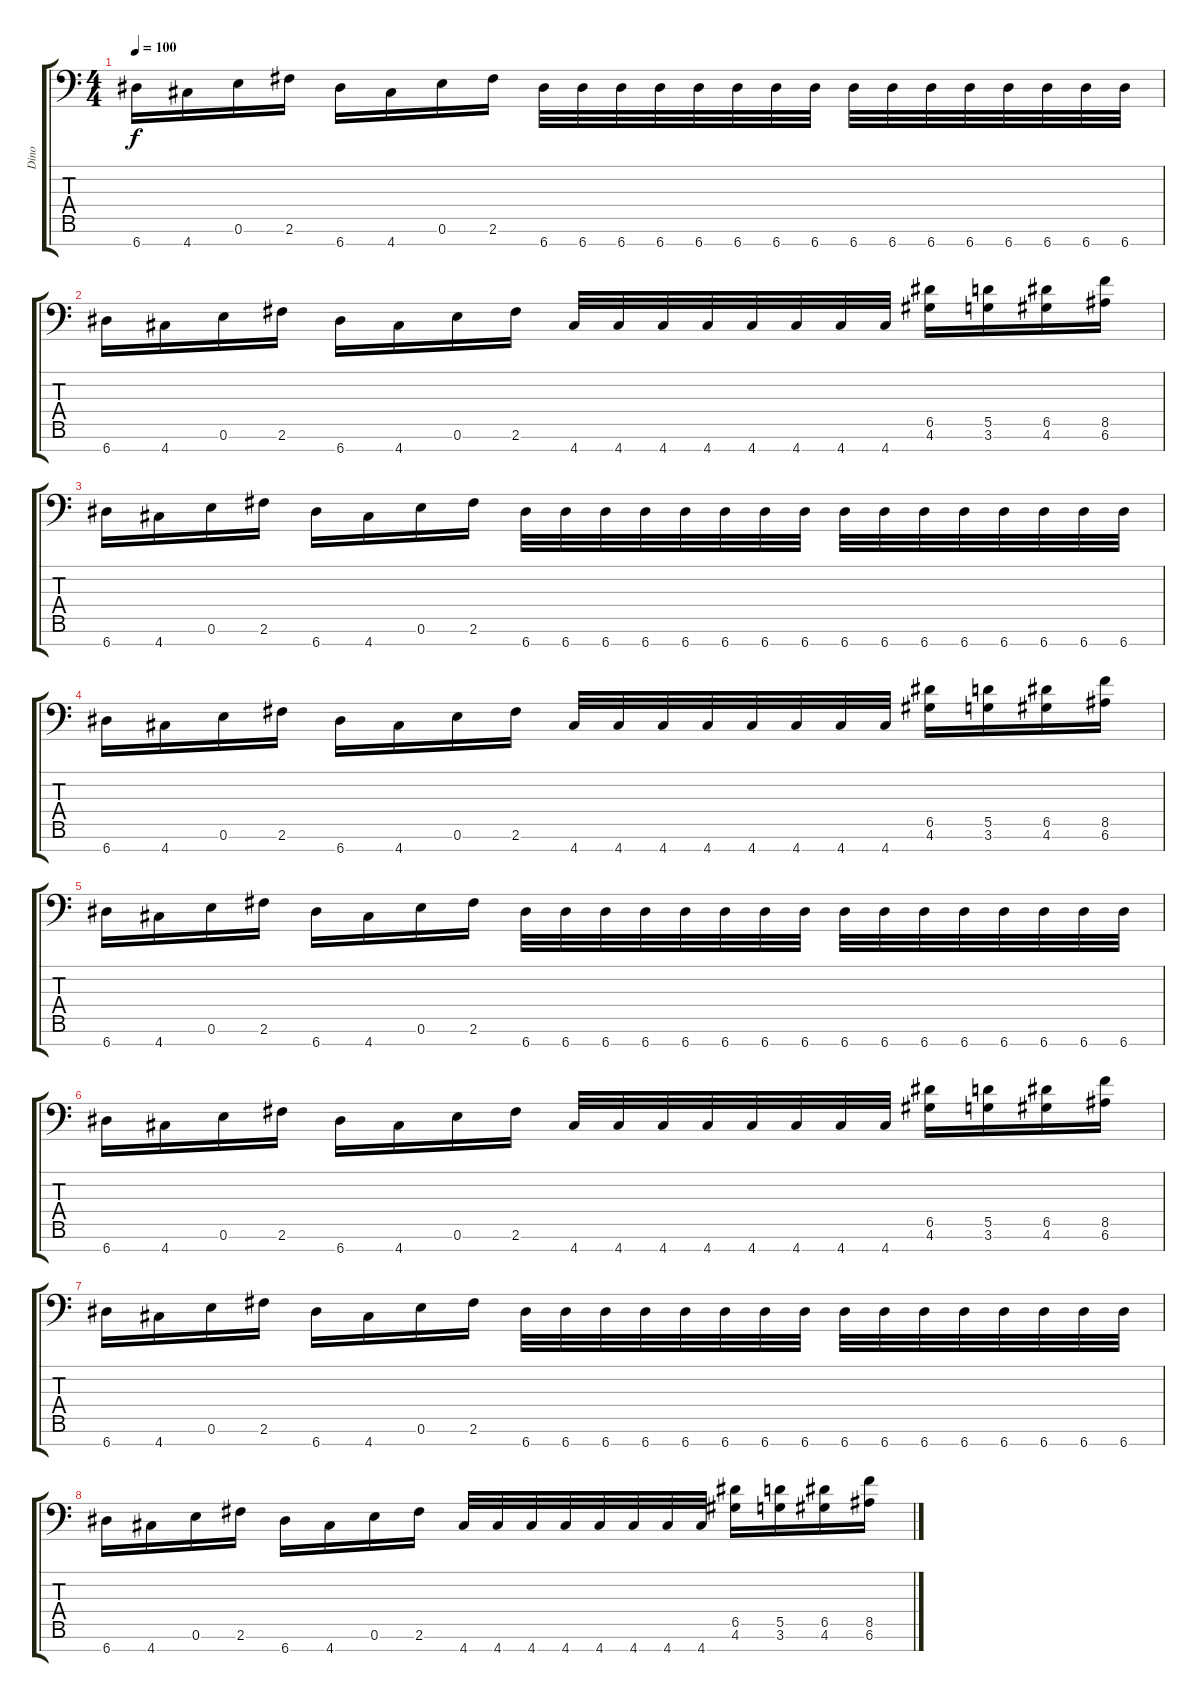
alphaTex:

\track ("Dino" "Dino") {instrument distortionguitar}
\staff {score tabs}
\tuning (E4 B3 G3 D3 A2 E2 A1) {hide}
\ts (4 4)
\tempo 100
\clef f4
\ks c
6.7.16{dy f} 4.7.16 0.6.16 2.6.16 6.7.16 4.7.16 0.6.16 2.6.16 6.7.32 6.7.32 6.7.32 6.7.32 6.7.32 6.7.32 6.7.32 6.7.32 6.7.32 6.7.32 6.7.32 6.7.32 6.7.32 6.7.32 6.7.32 6.7.32 |
6.7.16 4.7.16 0.6.16 2.6.16 6.7.16 4.7.16 0.6.16 2.6.16 4.7.32 4.7.32 4.7.32 4.7.32 4.7.32 4.7.32 4.7.32 4.7.32 (6.5 4.6).16 (5.5 3.6).16 (6.5 4.6).16 (8.5 6.6).16 |
6.7.16 4.7.16 0.6.16 2.6.16 6.7.16 4.7.16 0.6.16 2.6.16 6.7.32 6.7.32 6.7.32 6.7.32 6.7.32 6.7.32 6.7.32 6.7.32 6.7.32 6.7.32 6.7.32 6.7.32 6.7.32 6.7.32 6.7.32 6.7.32 |
6.7.16 4.7.16 0.6.16 2.6.16 6.7.16 4.7.16 0.6.16 2.6.16 4.7.32 4.7.32 4.7.32 4.7.32 4.7.32 4.7.32 4.7.32 4.7.32 (6.5 4.6).16 (5.5 3.6).16 (6.5 4.6).16 (8.5 6.6).16 |
6.7.16 4.7.16 0.6.16 2.6.16 6.7.16 4.7.16 0.6.16 2.6.16 6.7.32 6.7.32 6.7.32 6.7.32 6.7.32 6.7.32 6.7.32 6.7.32 6.7.32 6.7.32 6.7.32 6.7.32 6.7.32 6.7.32 6.7.32 6.7.32 |
6.7.16 4.7.16 0.6.16 2.6.16 6.7.16 4.7.16 0.6.16 2.6.16 4.7.32 4.7.32 4.7.32 4.7.32 4.7.32 4.7.32 4.7.32 4.7.32 (6.5 4.6).16 (5.5 3.6).16 (6.5 4.6).16 (8.5 6.6).16 |
6.7.16 4.7.16 0.6.16 2.6.16 6.7.16 4.7.16 0.6.16 2.6.16 6.7.32 6.7.32 6.7.32 6.7.32 6.7.32 6.7.32 6.7.32 6.7.32 6.7.32 6.7.32 6.7.32 6.7.32 6.7.32 6.7.32 6.7.32 6.7.32 |
6.7.16 4.7.16 0.6.16 2.6.16 6.7.16 4.7.16 0.6.16 2.6.16 4.7.32 4.7.32 4.7.32 4.7.32 4.7.32 4.7.32 4.7.32 4.7.32 (6.5 4.6).16 (5.5 3.6).16 (6.5 4.6).16 (8.5 6.6).16
